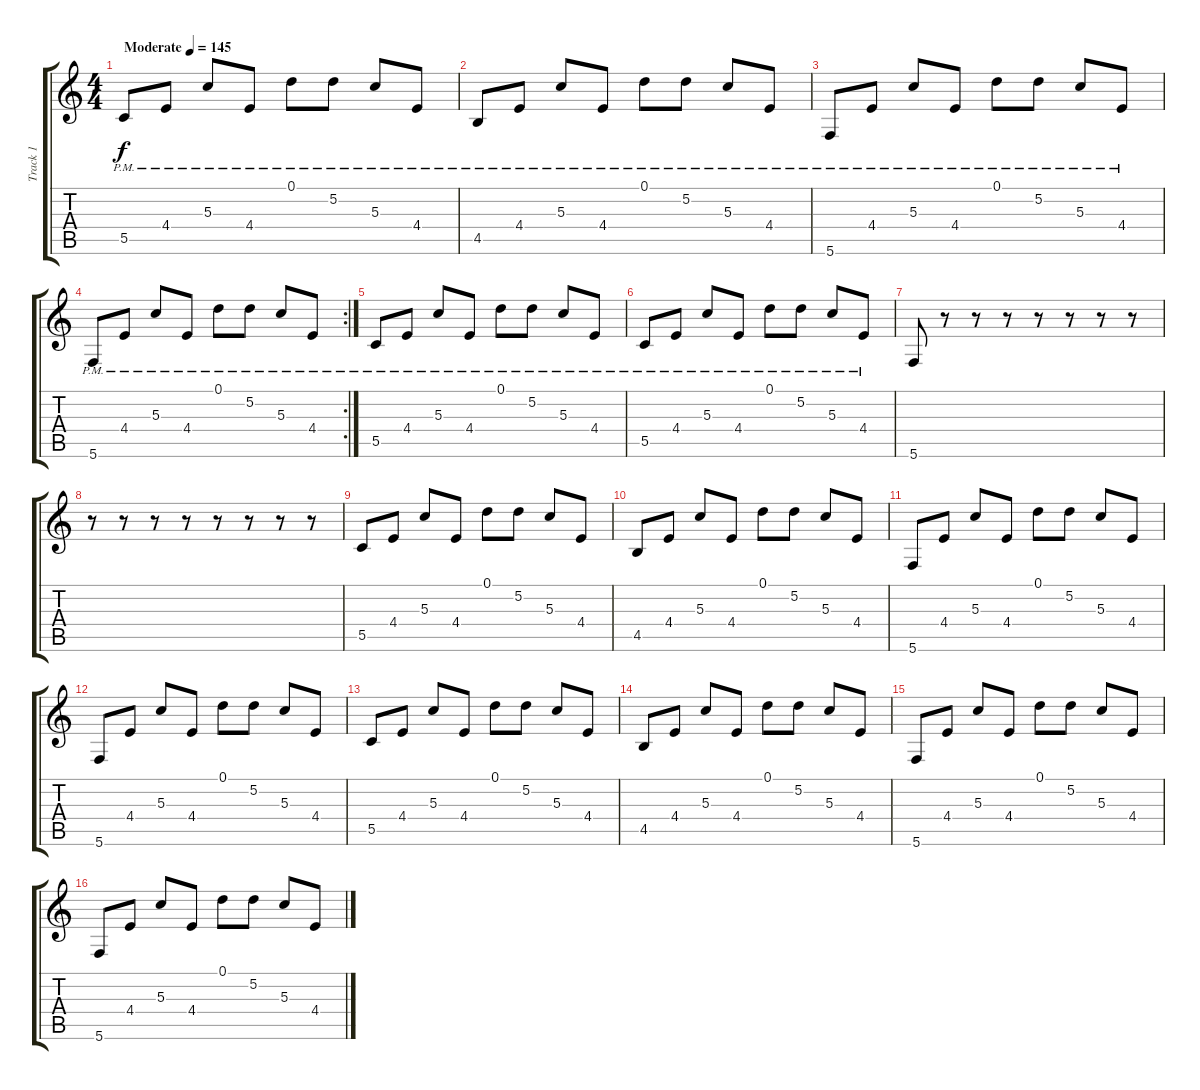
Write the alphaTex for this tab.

\track ("Track 1" "Track 1") {instrument acousticguitarsteel}
\staff {score tabs}
\tuning (D4 A3 G3 C3 G2 C2) {hide}
\ts (4 4)
\tempo (145 "Moderate")
\clef g2
\ks c
5.5{pm}.8{dy f instrument acousticguitarsteel} 4.4{pm}.8 5.3{pm}.8 4.4{pm}.8 0.1{pm}.8 5.2{pm}.8 5.3{pm}.8 4.4{pm}.8 |
4.5{pm}.8 4.4{pm}.8 5.3{pm}.8 4.4{pm}.8 0.1{pm}.8 5.2{pm}.8 5.3{pm}.8 4.4{pm}.8 |
5.6{pm}.8 4.4{pm}.8 5.3{pm}.8 4.4{pm}.8 0.1{pm}.8 5.2{pm}.8 5.3{pm}.8 4.4{pm}.8 |
\rc 2
5.6{pm}.8 4.4{pm}.8 5.3{pm}.8 4.4{pm}.8 0.1{pm}.8 5.2{pm}.8 5.3{pm}.8 4.4{pm}.8 |
5.5{pm}.8 4.4{pm}.8 5.3{pm}.8 4.4{pm}.8 0.1{pm}.8 5.2{pm}.8 5.3{pm}.8 4.4{pm}.8 |
5.5{pm}.8 4.4{pm}.8 5.3{pm}.8 4.4{pm}.8 0.1{pm}.8 5.2{pm}.8 5.3{pm}.8 4.4{pm}.8 |
5.6.8 r.8 r.8 r.8 r.8 r.8 r.8 r.8 |
r.8 r.8 r.8 r.8 r.8 r.8 r.8 r.8 |
5.5.8 4.4.8 5.3.8 4.4.8 0.1.8 5.2.8 5.3.8 4.4.8 |
4.5.8 4.4.8 5.3.8 4.4.8 0.1.8 5.2.8 5.3.8 4.4.8 |
5.6.8 4.4.8 5.3.8 4.4.8 0.1.8 5.2.8 5.3.8 4.4.8 |
5.6.8 4.4.8 5.3.8 4.4.8 0.1.8 5.2.8 5.3.8 4.4.8 |
5.5.8 4.4.8 5.3.8 4.4.8 0.1.8 5.2.8 5.3.8 4.4.8 |
4.5.8 4.4.8 5.3.8 4.4.8 0.1.8 5.2.8 5.3.8 4.4.8 |
5.6.8 4.4.8 5.3.8 4.4.8 0.1.8 5.2.8 5.3.8 4.4.8 |
5.6.8 4.4.8 5.3.8 4.4.8 0.1.8 5.2.8 5.3.8 4.4.8
